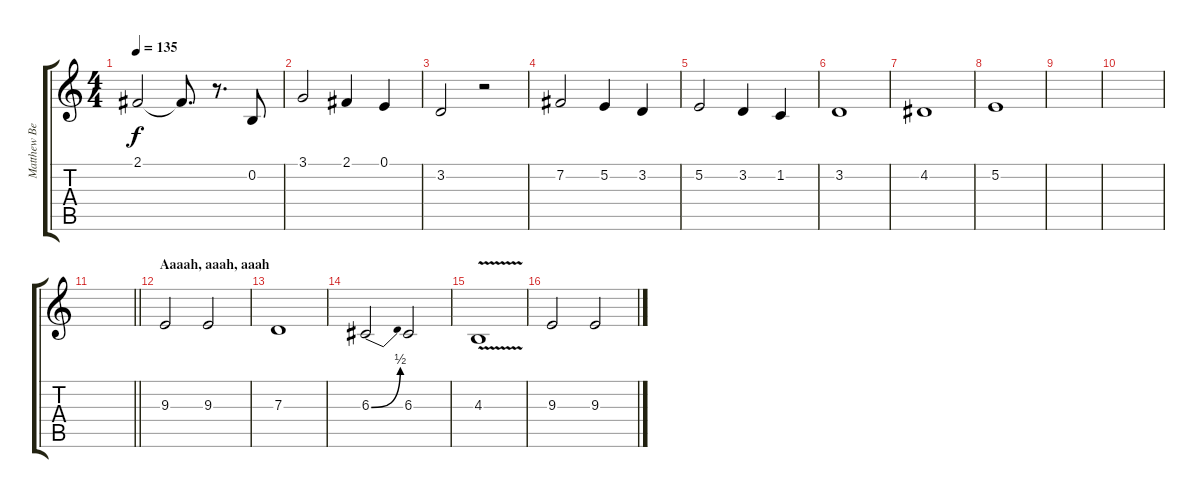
\track ("Matthew Bellamy (Lead Vocals)" "Matthew Be") {instrument choiraahs}
\staff {score tabs}
\tuning (E4 B3 G3 D3 A2 E2) {hide}
\ts (4 4)
\tempo 135
\clef g2
\ks c
2.1.2{dy f} 2.1{t}.8{d} r.8{d} 0.2.8 |
3.1.2 2.1.4 0.1.4 |
3.2.2 r.2 |
7.2.2 5.2.4 3.2.4 |
5.2.2 3.2.4 1.2.4 |
3.2.1 |
4.2.1 |
5.2.1 |
|
|
\barLineRight lightlight
|
\section ("" "Aaaah, aaah, aaah")
9.3.2 9.3.2 |
7.3.1 |
6.3{be (bend 0 0 60 2)}.2 6.3.2 |
4.3{v}.1 |
9.3.2 9.3.2
